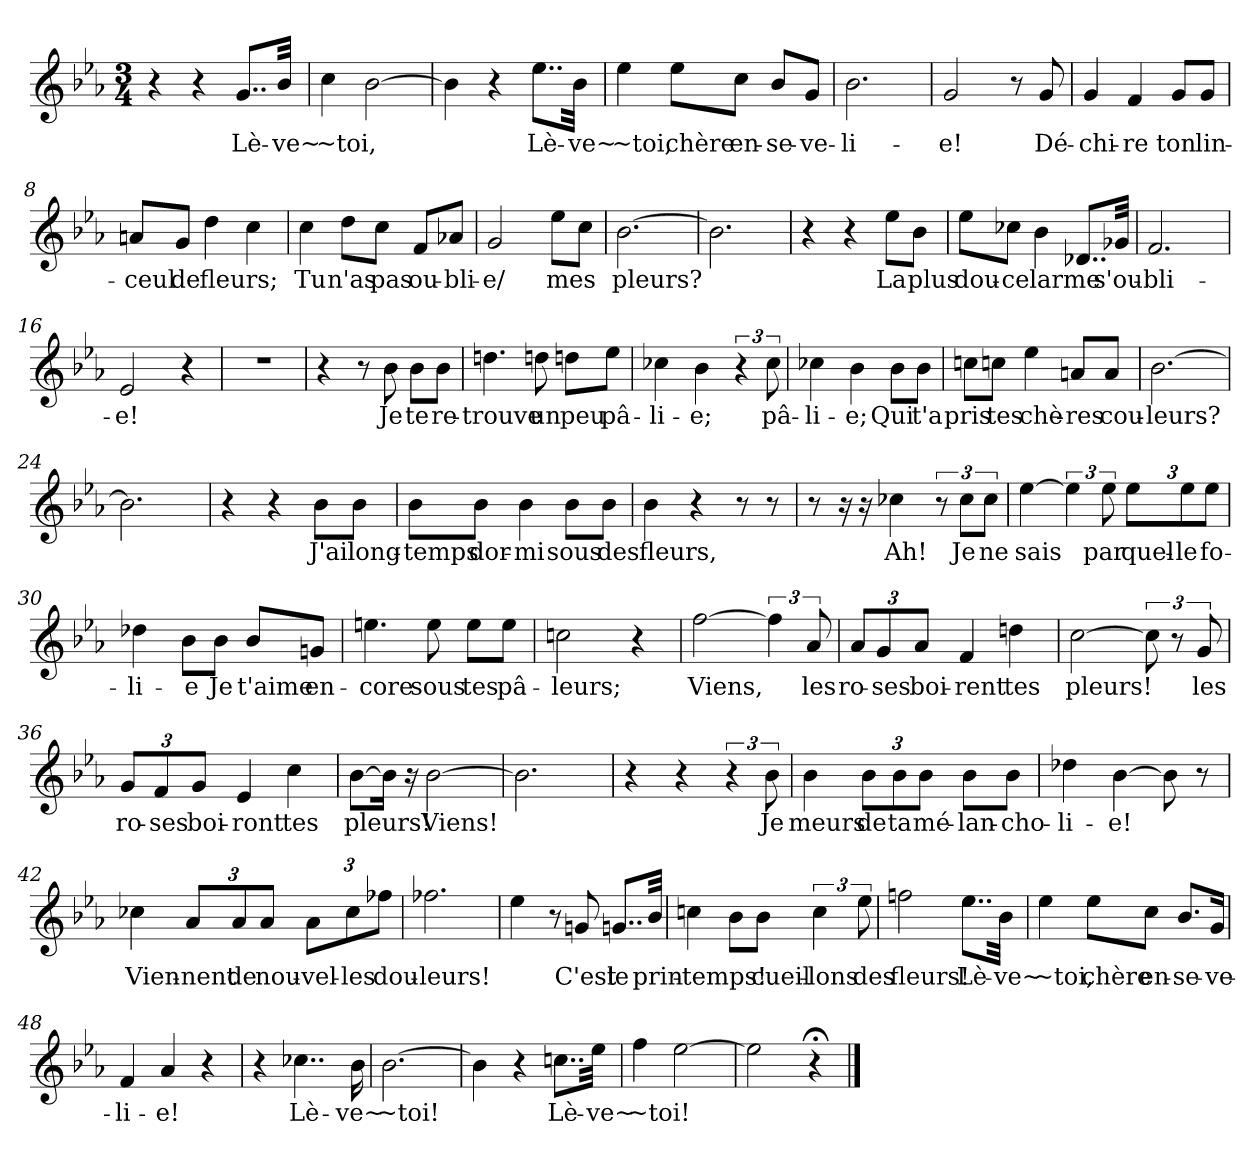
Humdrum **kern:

**kern	**text
*part1	*part1
*staff1	*staff1
*clefG2	*
*k[b-e-a-]	*
*M3/4	*
=1	=1
4r	.
4r	.
!	!LO:LY:b
8..g/L	Lè-
!	!LO:LY:b
32b-/Jkk	-ve~
=2	=2
!	!LO:LY:b
4cc\	~toi,
[2b-\	.
=3	=3
4b-\]	.
4r	.
!	!LO:LY:b
8..ee-\L	Lè-
!	!LO:LY:b
32b-\Jkk	-ve~
=4	=4
!	!LO:LY:b
4ee-\	~toi,
!	!LO:LY:b
8ee-\L	chère
!	!LO:LY:b
8cc\J	en-
!	!LO:LY:b
8b-/L	-se-
!	!LO:LY:b
8g/J	-ve-
=5	=5
!	!LO:LY:b
2.b-\	-li-
=6	=6
!	!LO:LY:b
2g/	-e!
8r	.
!	!LO:LY:b
8g/	Dé-
=7	=7
!	!LO:LY:b
4g/	-chi-
!	!LO:LY:b
4f/	-re
!	!LO:LY:b
8g/L	ton
!	!LO:LY:b
8g/J	lin-
=8	=8
!	!LO:LY:b
8an/L	ceul
!	!LO:LY:b
8g/J	de
!	!LO:LY:b
4dd\	fleurs;
4cc\	.
!!LO:LB:g=z
=9	=9
!	!LO:LY:b
4cc\	Tu
!	!LO:LY:b
8dd\L	n'as
!	!LO:LY:b
8cc\J	pas
!	!LO:LY:b
8f/L	ou-
!	!LO:LY:b
8a-X/J	-bli-
=10	=10
!	!LO:LY:b
2g/	-e/
!	!LO:LY:b
8ee-\L	mes
8cc\J	.
=11	=11
!	!LO:LY:b
[2.b-\	pleurs?
=12	=12
2.b-\]	.
=13	=13
4r	.
4r	.
!	!LO:LY:b
8ee-\L	La
!	!LO:LY:b
8b-\J	plus
=14	=14
!	!LO:LY:b
8ee-\L	dou-
!	!LO:LY:b
8cc-X\J	-ce
!	!LO:LY:b
4b-\	larme
8..d-X/L	.
!	!LO:LY:b
32g-X/Jkk	s'ou-
=15	=15
!	!LO:LY:b
2.f/	-bli-
=16	=16
!	!LO:LY:b
2e-/	-e!
4r	.
=17	=17
2.r	.
=18	=18
4r	.
8r	.
!	!LO:LY:b
8b-\	Je
!	!LO:LY:b
8b-\L	te
!	!LO:LY:b
8b-\J	re-
!!LO:LB:g=z
=19	=19
!	!LO:LY:b
4.ddn\	-trouve
!	!LO:LY:b
8ddn\	un
!	!LO:LY:b
8ddn\L	peu
!	!LO:LY:b
8ee-\J	pâ-
=20	=20
!	!LO:LY:b
4cc-X\	-li-
!	!LO:LY:b
4b-\	-e;
6r	.
!	!LO:LY:b
12cc-\	pâ-
=21	=21
!	!LO:LY:b
4cc-X\	-li-
!	!LO:LY:b
4b-\	-e;
!	!LO:LY:b
8b-\L	Qui
!	!LO:LY:b
8b-\J	t'a
=22	=22
!	!LO:LY:b
8ccn\L	pris
!	!LO:LY:b
8ccn\J	tes
!	!LO:LY:b
4ee-\	chè-
!	!LO:LY:b
8an/L	-res
!	!LO:LY:b
8a/J	cou-
=23	=23
!	!LO:LY:b
[2.b-\	-leurs?
=24	=24
2.b-\]	.
=25	=25
4r	.
4r	.
!	!LO:LY:b
8b-\L	J'ai
!	!LO:LY:b
8b-\J	long-
=26	=26
!	!LO:LY:b
8b-\L	-temps
!	!LO:LY:b
8b-\J	dor-
!	!LO:LY:b
4b-\	-mi
!	!LO:LY:b
8b-\L	sous
!	!LO:LY:b
8b-\J	des
!!LO:LB:g=z
=27	=27
!	!LO:LY:b
4b-\	fleurs,
4r	.
8r	.
8r	.
=28	=28
8r	.
16r	.
16r	.
!	!LO:LY:b
4cc-X\	Ah!
12r	.
!	!LO:LY:b
12cc-\L	Je
!	!LO:LY:b
12cc-\J	ne
=29	=29
!	!LO:LY:b
[4ee-\	sais
6ee-\]	.
!	!LO:LY:b
12ee-\	par
!	!LO:LY:b
12ee-\L	quel-
!	!LO:LY:b
12ee-\	-le
!	!LO:LY:b
12ee-\J	fo-
=30	=30
!	!LO:LY:b
4dd-X\	-li-
!	!LO:LY:b
8b-\L	-e
!	!LO:LY:b
8b-\J	Je
!	!LO:LY:b
8b-/L	t'aime
!	!LO:LY:b
8gn/J	en-
=31	=31
!	!LO:LY:b
4.een\	-core
!	!LO:LY:b
8ee\	sous
!	!LO:LY:b
8ee\L	tes
!	!LO:LY:b
8ee\J	pâ-
=32	=32
!	!LO:LY:b
2ccn\	-leurs;
4r	.
=33	=33
!	!LO:LY:b
[2ff\	Viens,
6ff\]	.
!	!LO:LY:b
12a-/	les
!!LO:LB:g=z
=34	=34
!	!LO:LY:b
12a-/L	ro-
!	!LO:LY:b
12g/	-ses
!	!LO:LY:b
12a-/J	boi-
!	!LO:LY:b
4f/	-rent
!	!LO:LY:b
4ddn\	tes
=35	=35
!	!LO:LY:b
[2cc\	pleurs!
12cc\]	.
12r	.
!	!LO:LY:b
12g/	les
=36	=36
!	!LO:LY:b
12g/L	ro-
!	!LO:LY:b
12f/	-ses
!	!LO:LY:b
12g/J	boi-
!	!LO:LY:b
4e-/	-ront
!	!LO:LY:b
4cc\	tes
=37	=37
!	!LO:LY:b
[8b-\L	pleurs!
16b-\Jk]	.
16r	.
!	!LO:LY:b
[2b-\	Viens!
=38	=38
2.b-\]	.
=39	=39
4r	.
4r	.
6r	.
!	!LO:LY:b
12b-\	Je
=40	=40
!	!LO:LY:b
4b-\	meurs
!	!LO:LY:b
12b-\L	de
!	!LO:LY:b
12b-\	ta
!	!LO:LY:b
12b-\J	mé-
!	!LO:LY:b
8b-\L	-lan-
!	!LO:LY:b
8b-\J	-cho-
!!LO:LB:g=z
=41	=41
!	!LO:LY:b
4dd-X\	-li-
!	!LO:LY:b
[4b-\	-e!
8b-\]	.
8r	.
=42	=42
!	!LO:LY:b
4cc-X\	Vien-
!	!LO:LY:b
12a-/L	-nent
!	!LO:LY:b
12a-/	de
!	!LO:LY:b
12a-/J	nou-
!	!LO:LY:b
12a-\L	-vel-
!	!LO:LY:b
12cc-\	-les
!	!LO:LY:b
12ff-X\J	dou-
=43	=43
!	!LO:LY:b
2.ff-X\	-leurs!
=44	=44
4ee-\	.
8r	.
!	!LO:LY:b
8gn/	C'est
!	!LO:LY:b
8..gn/L	le
!	!LO:LY:b
32b-/Jkk	prin-
=45	=45
!	!LO:LY:b
4ccn\	-temps!
8b-\L	.
!	!LO:LY:b
8b-\J	cueil-
!	!LO:LY:b
6cc\	-lons
!	!LO:LY:b
12ee-\	des
=46	=46
!	!LO:LY:b
2ffn\	fleurs!
!	!LO:LY:b
8..ee-\L	Lè-
!	!LO:LY:b
32b-\Jkk	-ve~
!!LO:LB:g=z
=47	=47
!	!LO:LY:b
4ee-\	~toi,
!	!LO:LY:b
8ee-\L	chère
!	!LO:LY:b
8cc\J	en-
!	!LO:LY:b
8.b-/L	-se-
!	!LO:LY:b
16g/Jk	-ve-
=48	=48
!	!LO:LY:b
4f/	-li-
!	!LO:LY:b
4a-/	-e!
4r	.
=49	=49
4r	.
!	!LO:LY:b
4..cc-X\	Lè-
!	!LO:LY:b
16b-\	-ve~
=50	=50
!	!LO:LY:b
[2.b-\	~toi!
=51	=51
4b-\]	.
4r	.
!	!LO:LY:b
8..ccn\L	Lè-
!	!LO:LY:b
32ee-\Jkk	-ve~
=52	=52
!	!LO:LY:b
4ff\	~toi!
[2ee-\	.
=53	=53
2ee-\]	.
4r;<	.
==	==
*-	*-
